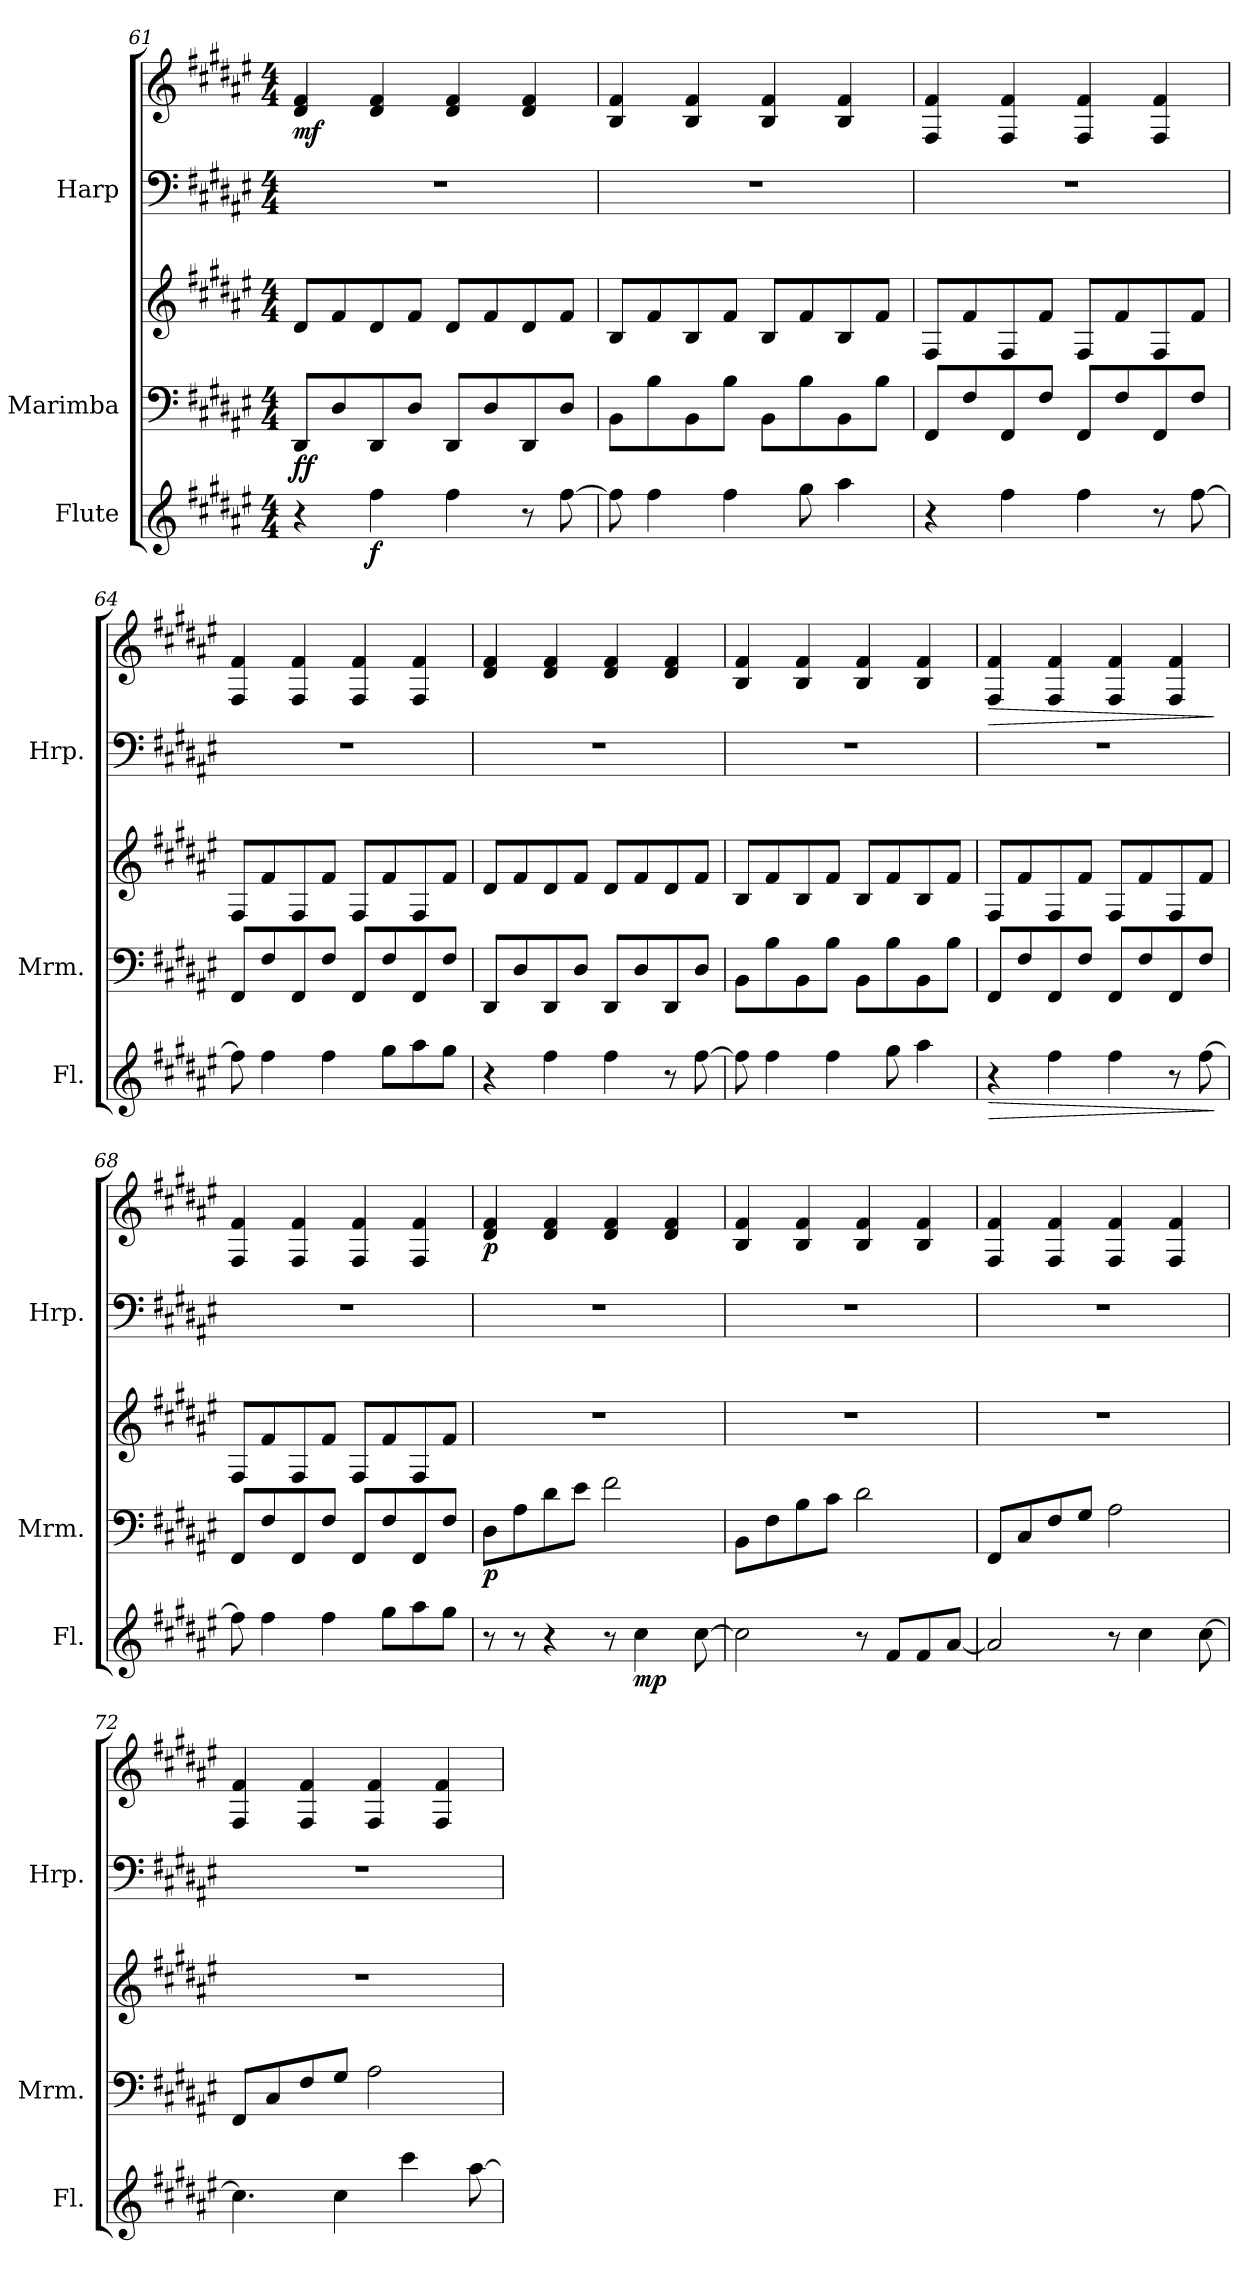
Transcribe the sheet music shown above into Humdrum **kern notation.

**kern	**dynam	**kern	**kern	**dynam	**kern	**kern	**dynam
*part3	*part3	*part2	*part2	*part2	*part1	*part1	*part1
*staff5	*staff5	*staff4	*staff3	*staff3/4	*staff2	*staff1	*staff1/2
*I"Flute	*	*I"Marimba	*	*	*I"Harp	*	*
*I'Fl.	*	*I'Mrm.	*	*	*I'Hrp.	*	*
*clefG2	*	*clefF4	*clefG2	*	*clefF4	*clefG2	*
*k[f#c#g#d#a#e#]	*	*k[f#c#g#d#a#e#]	*k[f#c#g#d#a#e#]	*	*k[f#c#g#d#a#e#]	*k[f#c#g#d#a#e#]	*
*M4/4	*	*M4/4	*M4/4	*	*M4/4	*M4/4	*
=61	=61	=61	=61	=61	=61	=61	=61
!	!	!	!	!LO:DY:b=2	!	!	!
!	!	!	!	!LO:DY:n=1:b	!	!	!LO:DY:b
4r	.	8DD#/L	8d#/L	f f	1r	4d#/ 4f#/	mf
.	.	8D#/	8f#/	.	.	.	.
!	!LO:DY:b	!	!	!	!	!	!
4ff#\	f	8DD#/	8d#/	.	.	4d#/ 4f#/	.
.	.	8D#/J	8f#/J	.	.	.	.
4ff#\	.	8DD#/L	8d#/L	.	.	4d#/ 4f#/	.
.	.	8D#/	8f#/	.	.	.	.
8r	.	8DD#/	8d#/	.	.	4d#/ 4f#/	.
[8ff#\	.	8D#/J	8f#/J	.	.	.	.
=62	=62	=62	=62	=62	=62	=62	=62
8ff#\]	.	8BB\L	8B/L	.	1r	4B/ 4f#/	.
4ff#\	.	8B\	8f#/	.	.	.	.
.	.	8BB\	8B/	.	.	4B/ 4f#/	.
4ff#\	.	8B\J	8f#/J	.	.	.	.
.	.	8BB\L	8B/L	.	.	4B/ 4f#/	.
8gg#\	.	8B\	8f#/	.	.	.	.
4aa#\	.	8BB\	8B/	.	.	4B/ 4f#/	.
.	.	8B\J	8f#/J	.	.	.	.
!!LO:LB:g=z
=63	=63	=63	=63	=63	=63	=63	=63
4r	.	8FF#/L	8F#/L	.	1r	4F#/ 4f#/	.
.	.	8F#/	8f#/	.	.	.	.
4ff#\	.	8FF#/	8F#/	.	.	4F#/ 4f#/	.
.	.	8F#/J	8f#/J	.	.	.	.
4ff#\	.	8FF#/L	8F#/L	.	.	4F#/ 4f#/	.
.	.	8F#/	8f#/	.	.	.	.
8r	.	8FF#/	8F#/	.	.	4F#/ 4f#/	.
[8ff#\	.	8F#/J	8f#/J	.	.	.	.
=64	=64	=64	=64	=64	=64	=64	=64
8ff#\]	.	8FF#/L	8F#/L	.	1r	4F#/ 4f#/	.
4ff#\	.	8F#/	8f#/	.	.	.	.
.	.	8FF#/	8F#/	.	.	4F#/ 4f#/	.
4ff#\	.	8F#/J	8f#/J	.	.	.	.
.	.	8FF#/L	8F#/L	.	.	4F#/ 4f#/	.
8gg#\L	.	8F#/	8f#/	.	.	.	.
8aa#\	.	8FF#/	8F#/	.	.	4F#/ 4f#/	.
8gg#\J	.	8F#/J	8f#/J	.	.	.	.
=65	=65	=65	=65	=65	=65	=65	=65
4r	.	8DD#/L	8d#/L	.	1r	4d#/ 4f#/	.
.	.	8D#/	8f#/	.	.	.	.
4ff#\	.	8DD#/	8d#/	.	.	4d#/ 4f#/	.
.	.	8D#/J	8f#/J	.	.	.	.
4ff#\	.	8DD#/L	8d#/L	.	.	4d#/ 4f#/	.
.	.	8D#/	8f#/	.	.	.	.
8r	.	8DD#/	8d#/	.	.	4d#/ 4f#/	.
[8ff#\	.	8D#/J	8f#/J	.	.	.	.
=66	=66	=66	=66	=66	=66	=66	=66
8ff#\]	.	8BB\L	8B/L	.	1r	4B/ 4f#/	.
4ff#\	.	8B\	8f#/	.	.	.	.
.	.	8BB\	8B/	.	.	4B/ 4f#/	.
4ff#\	.	8B\J	8f#/J	.	.	.	.
.	.	8BB\L	8B/L	.	.	4B/ 4f#/	.
8gg#\	.	8B\	8f#/	.	.	.	.
4aa#\	.	8BB\	8B/	.	.	4B/ 4f#/	.
.	.	8B\J	8f#/J	.	.	.	.
!!LO:PB:g=z
=67	=67	=67	=67	=67	=67	=67	=67
!	!LO:HP:b	!	!	!	!	!	!LO:HP:b
4r	>	8FF#/L	8F#/L	.	1r	4F#/ 4f#/	>
.	.	8F#/	8f#/	.	.	.	.
4ff#\	.	8FF#/	8F#/	.	.	4F#/ 4f#/	.
.	.	8F#/J	8f#/J	.	.	.	.
4ff#\	.	8FF#/L	8F#/L	.	.	4F#/ 4f#/	.
.	.	8F#/	8f#/	.	.	.	.
8r	.	8FF#/	8F#/	.	.	4F#/ 4f#/	.
[8ff#\	.	8F#/J	8f#/J	.	.	.	.
.	]	.	.	.	.	.	]
=68	=68	=68	=68	=68	=68	=68	=68
8ff#\]	.	8FF#/L	8F#/L	.	1r	4F#/ 4f#/	.
4ff#\	.	8F#/	8f#/	.	.	.	.
.	.	8FF#/	8F#/	.	.	4F#/ 4f#/	.
4ff#\	.	8F#/J	8f#/J	.	.	.	.
.	.	8FF#/L	8F#/L	.	.	4F#/ 4f#/	.
8gg#\L	.	8F#/	8f#/	.	.	.	.
8aa#\	.	8FF#/	8F#/	.	.	4F#/ 4f#/	.
8gg#\J	.	8F#/J	8f#/J	.	.	.	.
=69	=69	=69	=69	=69	=69	=69	=69
!	!	!	!	!LO:DY:b=2	!	!	!LO:DY:b
8r	.	8D#\L	1r	p	1r	4d#/ 4f#/	p
8r	.	8A#\	.	.	.	.	.
4r	.	8d#\	.	.	.	4d#/ 4f#/	.
.	.	8e#\J	.	.	.	.	.
8r	.	2f#\	.	.	.	4d#/ 4f#/	.
!	!LO:DY:b	!	!	!	!	!	!
4cc#\	mp	.	.	.	.	.	.
.	.	.	.	.	.	4d#/ 4f#/	.
[8cc#\	.	.	.	.	.	.	.
=70	=70	=70	=70	=70	=70	=70	=70
2cc#\]	.	8BB\L	1r	.	1r	4B/ 4f#/	.
.	.	8F#\	.	.	.	.	.
.	.	8B\	.	.	.	4B/ 4f#/	.
.	.	8c#\J	.	.	.	.	.
8r	.	2d#\	.	.	.	4B/ 4f#/	.
8f#/L	.	.	.	.	.	.	.
8f#/	.	.	.	.	.	4B/ 4f#/	.
[8a#/J	.	.	.	.	.	.	.
=71	=71	=71	=71	=71	=71	=71	=71
2a#/]	.	8FF#/L	1r	.	1r	4F#/ 4f#/	.
.	.	8C#/	.	.	.	.	.
.	.	8F#/	.	.	.	4F#/ 4f#/	.
.	.	8G#/J	.	.	.	.	.
8r	.	2A#\	.	.	.	4F#/ 4f#/	.
4cc#\	.	.	.	.	.	.	.
.	.	.	.	.	.	4F#/ 4f#/	.
[8cc#\	.	.	.	.	.	.	.
!!LO:LB:g=z
=72	=72	=72	=72	=72	=72	=72	=72
4.cc#\]	.	8FF#/L	1r	.	1r	4F#/ 4f#/	.
.	.	8C#/	.	.	.	.	.
.	.	8F#/	.	.	.	4F#/ 4f#/	.
4cc#\	.	8G#/J	.	.	.	.	.
.	.	2A#\	.	.	.	4F#/ 4f#/	.
4ccc#\	.	.	.	.	.	.	.
.	.	.	.	.	.	4F#/ 4f#/	.
[8aa#\	.	.	.	.	.	.	.
=	=	=	=	=	=	=	=
*-	*-	*-	*-	*-	*-	*-	*-
